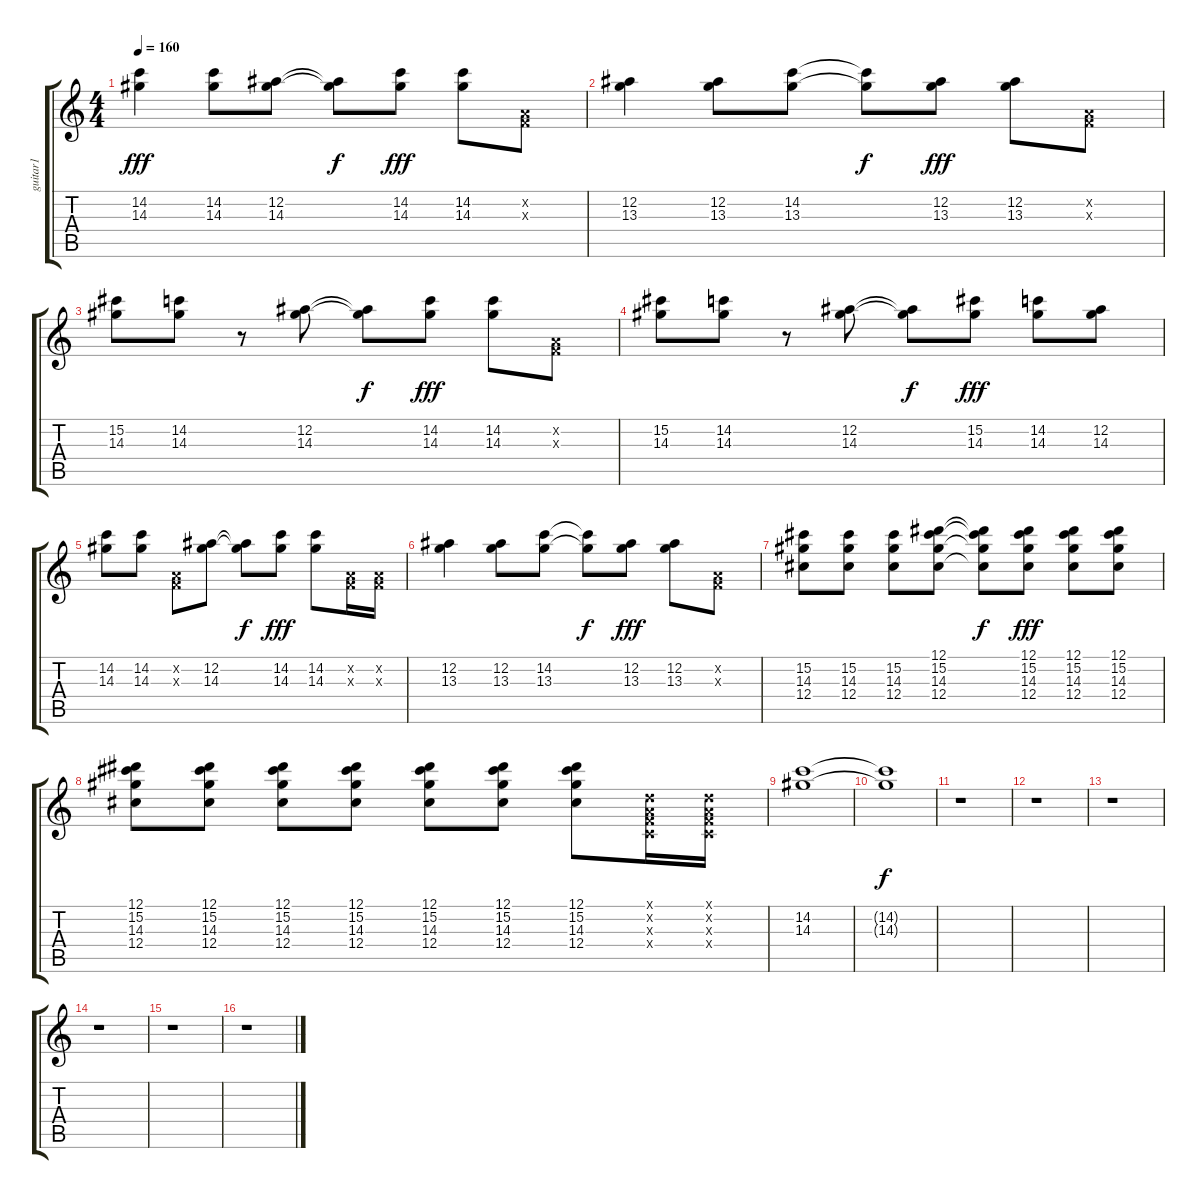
\track ("guitar1" "guitar1") {instrument electricguitarclean}
\staff {score tabs}
\tuning (Eb4 Bb3 Gb3 Db3 Ab2 Eb2) {hide}
\ts (4 4)
\tempo 160
\clef g2
\ks c
(14.2 14.3).4{dy fff} (14.2 14.3).8 (12.2 14.3).8 (12.2{t} 14.3{t}).8{dy f} (14.2 14.3).8{dy fff} (14.2 14.3).8 (-1.2{x} -1.3{x}).8 |
(12.2 13.3).4 (12.2 13.3).8 (14.2 13.3).8 (14.2{t} 13.3{t}).8{dy f} (12.2 13.3).8{dy fff} (12.2 13.3).8 (-1.2{x} -1.3{x}).8 |
(15.2 14.3).8 (14.2 14.3).8 r.8 (12.2 14.3).8 (12.2{t} 14.3{t}).8{dy f} (14.2 14.3).8{dy fff} (14.2 14.3).8 (-1.2{x} -1.3{x}).8 |
(15.2 14.3).8 (14.2 14.3).8 r.8 (12.2 14.3).8 (12.2{t} 14.3{t}).8{dy f} (15.2 14.3).8{dy fff} (14.2 14.3).8 (12.2 14.3).8 |
(14.2 14.3).8 (14.2 14.3).8 (-1.2{x} -1.3{x}).8 (12.2 14.3).8 (12.2{t} 14.3{t}).8{dy f} (14.2 14.3).8{dy fff} (14.2 14.3).8 (-1.2{x} -1.3{x}).16 (-1.2{x} -1.3{x}).16 |
(12.2 13.3).4 (12.2 13.3).8 (14.2 13.3).8 (14.2{t} 13.3{t}).8{dy f} (12.2 13.3).8{dy fff} (12.2 13.3).8 (-1.2{x} -1.3{x}).8 |
(15.2 14.3 12.4).8 (15.2 14.3 12.4).8 (15.2 14.3 12.4).8 (12.1 15.2 14.3 12.4).8 (12.1{t} 15.2{t} 14.3{t} 12.4{t}).8{dy f} (12.1 15.2 14.3 12.4).8{dy fff} (12.1 15.2 14.3 12.4).8 (12.1 15.2 14.3 12.4).8 |
(12.1 15.2 14.3 12.4).8 (12.1 15.2 14.3 12.4).8 (12.1 15.2 14.3 12.4).8 (12.1 15.2 14.3 12.4).8 (12.1 15.2 14.3 12.4).8 (12.1 15.2 14.3 12.4).8 (12.1 15.2 14.3 12.4).8 (-1.1{x} -1.2{x} -1.3{x} -1.4{x}).16 (-1.1{x} -1.2{x} -1.3{x} -1.4{x}).16 |
(14.2 14.3).1 |
(14.2{t} 14.3{t}).1{dy f} |
r.1 |
r.1 |
r.1 |
r.1 |
r.1 |
r.1
